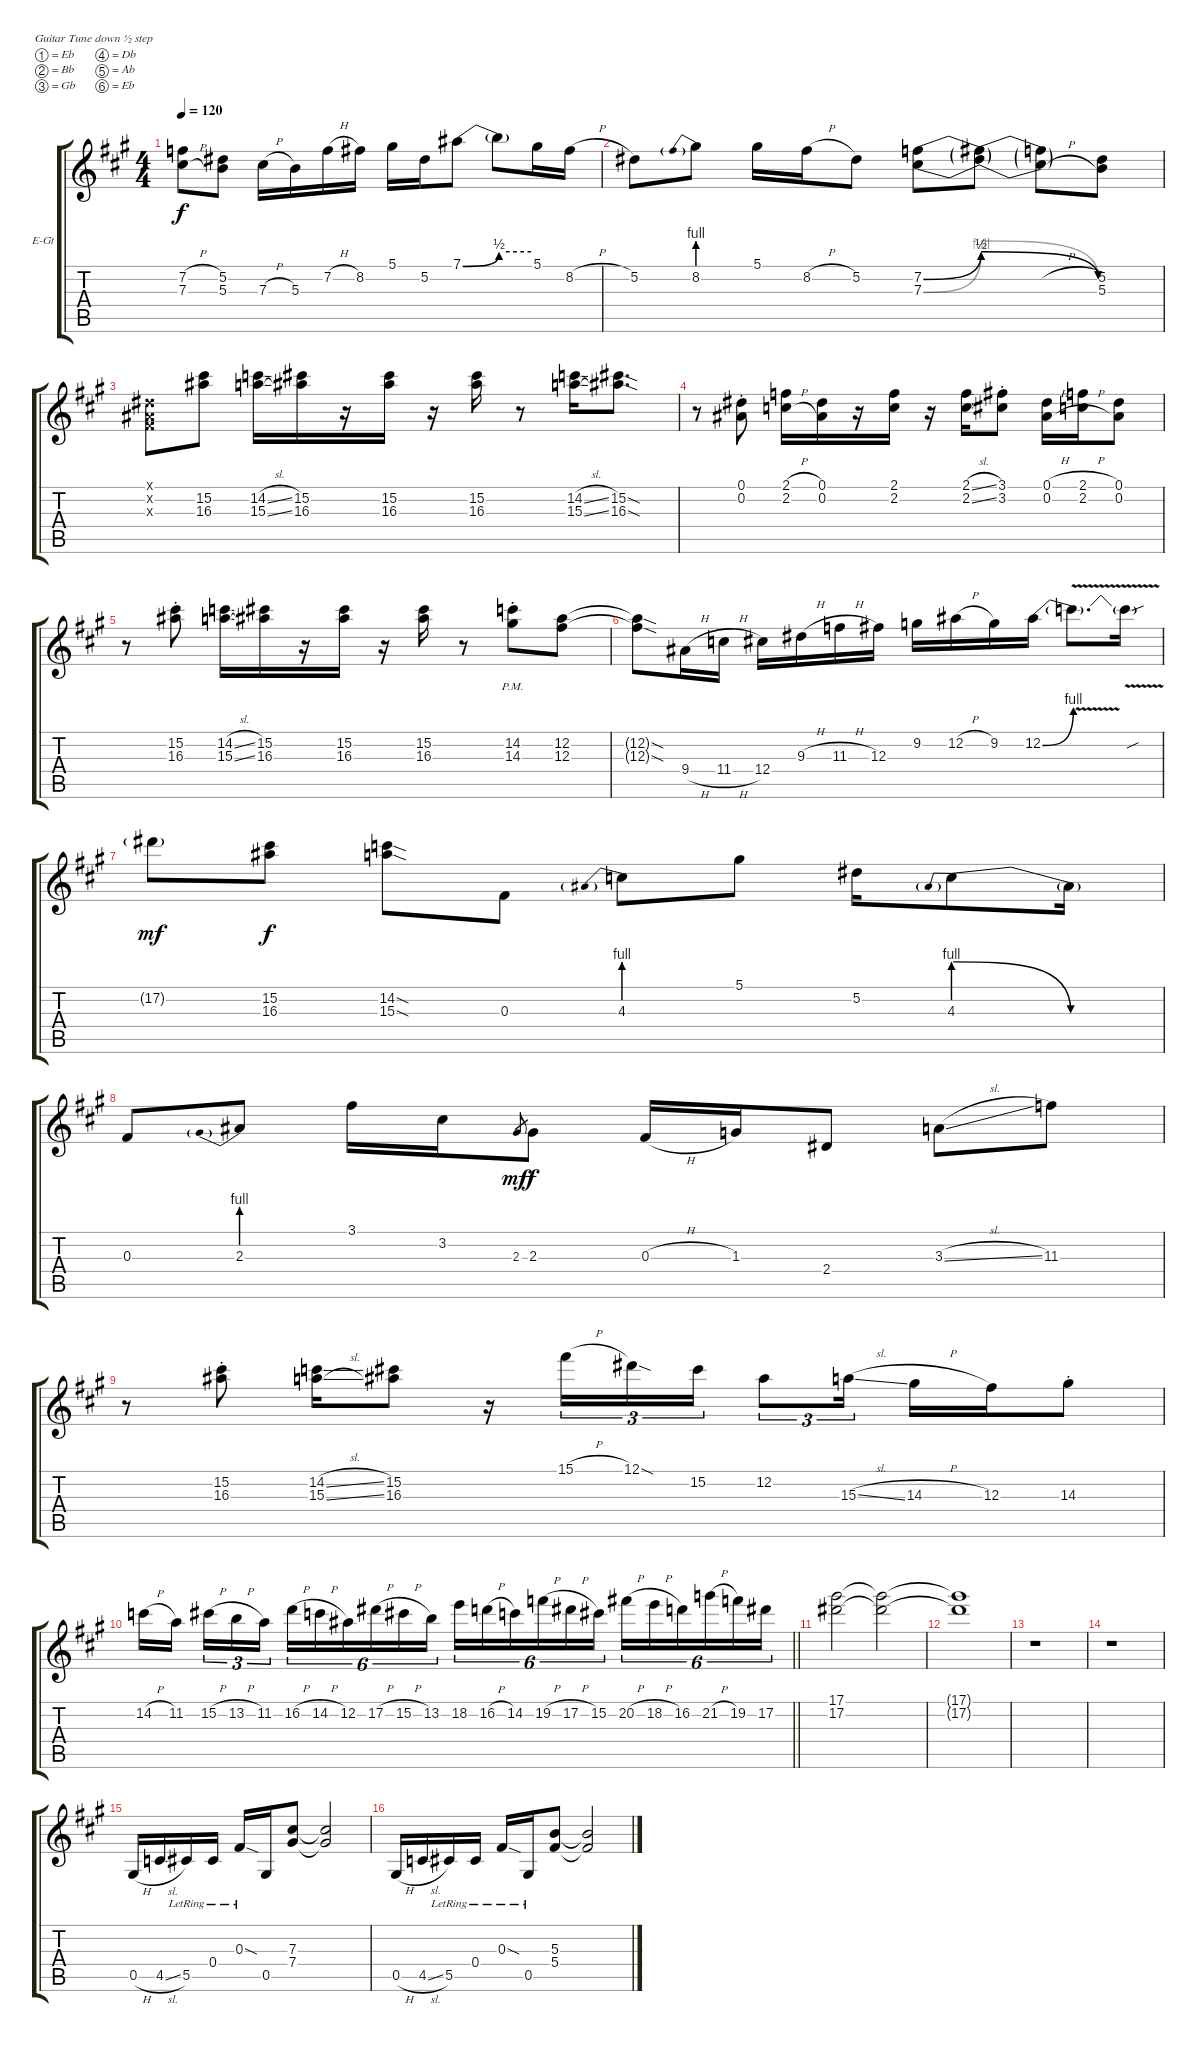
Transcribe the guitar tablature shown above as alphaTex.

\bracketExtendMode groupsimilarinstruments
\firstSystemTrackNameOrientation horizontal
\otherSystemsTrackNameOrientation horizontal
\track ("Guitar 3" "E-Gt") {instrument distortionguitar}
\staff {score tabs}
\tuning (Eb4 Bb3 Gb3 Db3 Ab2 Eb2)
\ts (4 4)
\tempo 120
\clef g2
\ks a
(7.2{h t} 7.3{h t}).8{dy f} (5.2 5.3).8 7.3{h}.16 5.3.16 7.2{h}.16 8.2.16 5.1.16 5.2.16 7.1{be (bend 0 0 60 2)}.8 7.1{be (hold 0 2 60 2) t}.8 5.1.16 8.2{h}.16 |
5.2.8 8.2{be (prebend 0 4 60 4)}.8 5.1.16 8.2{h}.16 5.2.8 (7.2{be (bend 0 0 60 2)} 7.3{be (bend 0 0 60 4)}).8 (7.2{be (release 0 2 60 0) t} 7.3{be (release 0 4 60 0) t}).8 (7.2{h t} 7.3{h t}).8 (5.2 5.3).8 |
(0.1{x} 0.2{x} 0.3{x}).8 (15.2 16.3).8 (14.2{sl} 15.3{sl}).16 (15.2 16.3).16 r.16 (15.2 16.3).16 r.16 (15.2 16.3).16 r.8 (14.2{sl} 15.3{sl}).16 (15.2{sod} 16.3{sod}).8{d} |
r.8 (0.1{st} 0.2{st}).8 (2.1{h} 2.2{h}).16 (0.1 0.2).16 r.16 (2.1 2.2).16 r.16 (2.1{sl} 2.2{sl}).16 (3.1{st} 3.2{st}).8 (0.1{h} 0.2{h}).16 (2.1{h} 2.2{h}).16 (0.1 0.2).8 |
r.8 (15.2{st} 16.3{st}).8 (14.2{sl} 15.3{sl}).16 (15.2 16.3).16 r.16 (15.2 16.3).16 r.16 (15.2 16.3).16 r.8 (14.2{pm st} 14.3{pm st}).8 (12.2 12.3).8 |
(12.2{sod t} 12.3{sod t}).8 9.4{h}.16 11.4{h}.16 12.4.16 9.3{h}.16 11.3{h}.16 12.3.16 9.2.16 12.2{h}.16 9.2.16 12.2{be (bend 0 0 60 4)}.16 12.2{v t}.8{d} 12.2{v sou t}.16 |
17.2{g}.8{dy mf} (15.2 16.3).8{dy f} (14.2{sod} 15.3{sod}).8 0.3.8 4.3{be (prebend 0 4 60 4)}.8 5.1.8 5.2.16 4.3{be (prebendrelease 0 4 60 0)}.8 4.3{be (hold 0 0 60 0) t}.16 |
0.3.8 2.3{be (prebend 0 4 60 4)}.8 3.1.16 3.2.16 2.3.8{gr dy mf} 2.3.8{dy f} 0.3{h}.16 1.3.16 2.4.8 3.3{sl}.8 11.3.8 |
r.8 (15.2{st} 16.3{st}).8 (14.2{sl} 15.3{sl}).16 (15.2 16.3).8 r.16 15.1{h}.16{tu (3 2)} 12.1{sod}.16{tu (3 2)} 15.2.16{tu (3 2)} 12.2.8{tu (3 2)} 15.3{sl}.16{tu (3 2)} 14.3{h}.16 12.3.16 14.3{st}.8 |
\barLineRight lightlight
14.2{h}.16 11.2.16 15.2{h}.16{tu (3 2)} 13.2{h}.16{tu (3 2)} 11.2.16{tu (3 2)} 16.2{h}.16{tu (6 4)} 14.2{h}.16{tu (6 4)} 12.2.16{tu (6 4)} 17.2{h}.16{tu (6 4)} 15.2{h}.16{tu (6 4)} 13.2.16{tu (6 4)} 18.2.16{tu (6 4)} 16.2{h}.16{tu (6 4)} 14.2.16{tu (6 4)} 19.2{h}.16{tu (6 4)} 17.2{h}.16{tu (6 4)} 15.2.16{tu (6 4)} 20.2{h}.16{tu (6 4)} 18.2{h}.16{tu (6 4)} 16.2.16{tu (6 4)} 21.2{h}.16{tu (6 4)} 19.2.16{tu (6 4)} 17.2.16{tu (6 4)} |
(17.1 17.2).2 (17.1{t} 17.2{t}).2 |
(17.1{t} 17.2{t}).1 |
r.1 |
r.1 |
0.5{h}.16 4.5{sl}.16 5.5{lr}.16 0.4{lr}.16 0.3{sod lr}.16 0.5.16 (7.3 7.4).8 (7.3{t} 7.4{t}).2 |
0.5{h}.16 4.5{sl}.16 5.5{lr}.16 0.4{lr}.16 0.3{sod lr}.16 0.5{lr}.16 (5.3 5.4).8 (5.3{t} 5.4{t}).2
